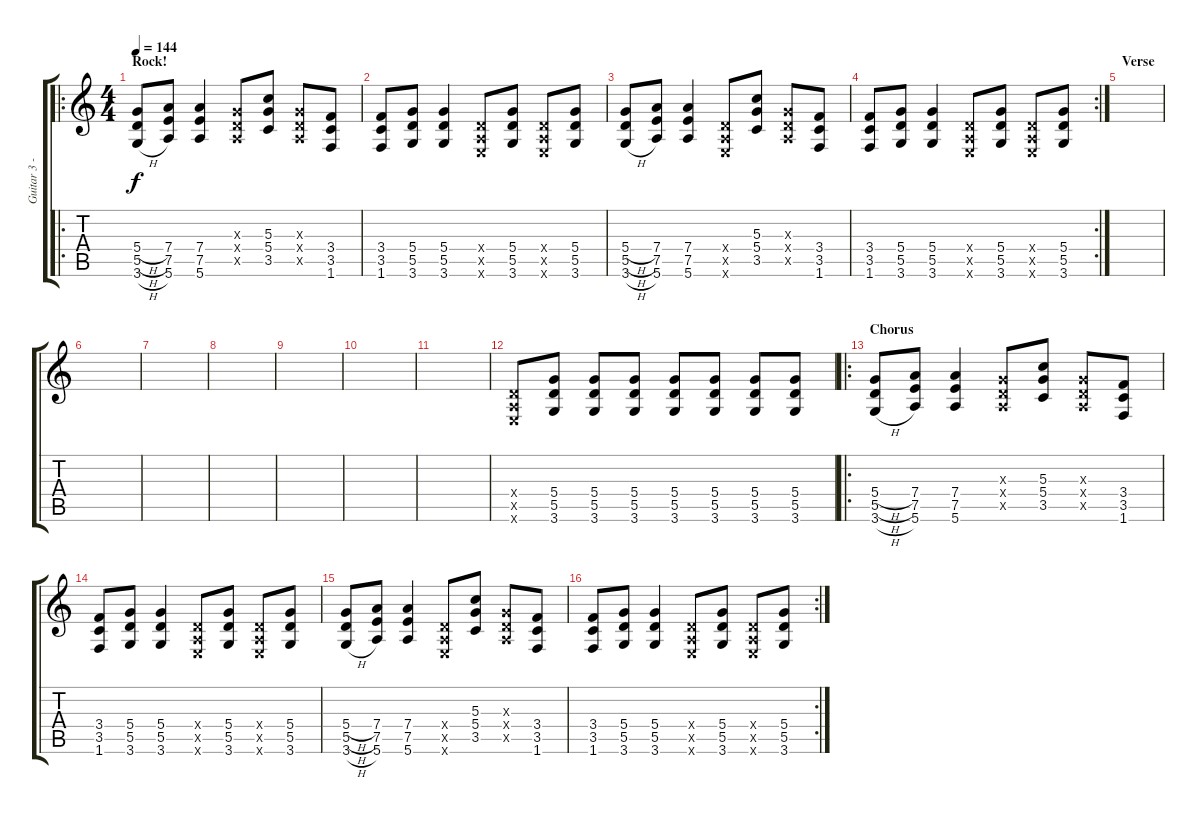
\track ("Guitar 3 - Distortion" "Guitar 3 -") {instrument overdrivenguitar}
\staff {score tabs}
\tuning (E4 B3 G3 D3 A2 E2) {hide}
\ro
\ts (4 4)
\section ("" "Rock!")
\tempo 144
\clef g2
\ks c
(5.4{h} 5.5{h} 3.6{h}).8{dy f} (7.4 7.5 5.6).8 (7.4 7.5 5.6).4 (0.3{x} 0.4{x} 0.5{x}).8 (5.3 5.4 3.5).8 (0.3{x} 0.4{x} 0.5{x}).8 (3.4 3.5 1.6).8 |
(3.4 3.5 1.6).8 (5.4 5.5 3.6).8 (5.4 5.5 3.6).4 (0.4{x} 0.5{x} 0.6{x}).8 (5.4 5.5 3.6).8 (0.4{x} 0.5{x} 0.6{x}).8 (5.4 5.5 3.6).8 |
(5.4{h} 5.5{h} 3.6{h}).8 (7.4 7.5 5.6).8 (7.4 7.5 5.6).4 (0.4{x} 0.5{x} 0.6{x}).8 (5.3 5.4 3.5).8 (0.3{x} 0.4{x} 0.5{x}).8 (3.4 3.5 1.6).8 |
\rc 2
(3.4 3.5 1.6).8 (5.4 5.5 3.6).8 (5.4 5.5 3.6).4 (0.4{x} 0.5{x} 0.6{x}).8 (5.4 5.5 3.6).8 (0.4{x} 0.5{x} 0.6{x}).8 (5.4 5.5 3.6).8 |
\section ("" "Verse")
|
|
|
|
|
|
|
(0.4{x} 0.5{x} 0.6{x}).8 (5.4 5.5 3.6).8 (5.4 5.5 3.6).8 (5.4 5.5 3.6).8 (5.4 5.5 3.6).8 (5.4 5.5 3.6).8 (5.4 5.5 3.6).8 (5.4 5.5 3.6).8 |
\ro
\section ("" "Chorus")
(5.4{h} 5.5{h} 3.6{h}).8 (7.4 7.5 5.6).8 (7.4 7.5 5.6).4 (0.3{x} 0.4{x} 0.5{x}).8 (5.3 5.4 3.5).8 (0.3{x} 0.4{x} 0.5{x}).8 (3.4 3.5 1.6).8 |
(3.4 3.5 1.6).8 (5.4 5.5 3.6).8 (5.4 5.5 3.6).4 (0.4{x} 0.5{x} 0.6{x}).8 (5.4 5.5 3.6).8 (0.4{x} 0.5{x} 0.6{x}).8 (5.4 5.5 3.6).8 |
(5.4{h} 5.5{h} 3.6{h}).8 (7.4 7.5 5.6).8 (7.4 7.5 5.6).4 (0.4{x} 0.5{x} 0.6{x}).8 (5.3 5.4 3.5).8 (0.3{x} 0.4{x} 0.5{x}).8 (3.4 3.5 1.6).8 |
\rc 2
(3.4 3.5 1.6).8 (5.4 5.5 3.6).8 (5.4 5.5 3.6).4 (0.4{x} 0.5{x} 0.6{x}).8 (5.4 5.5 3.6).8 (0.4{x} 0.5{x} 0.6{x}).8 (5.4 5.5 3.6).8
